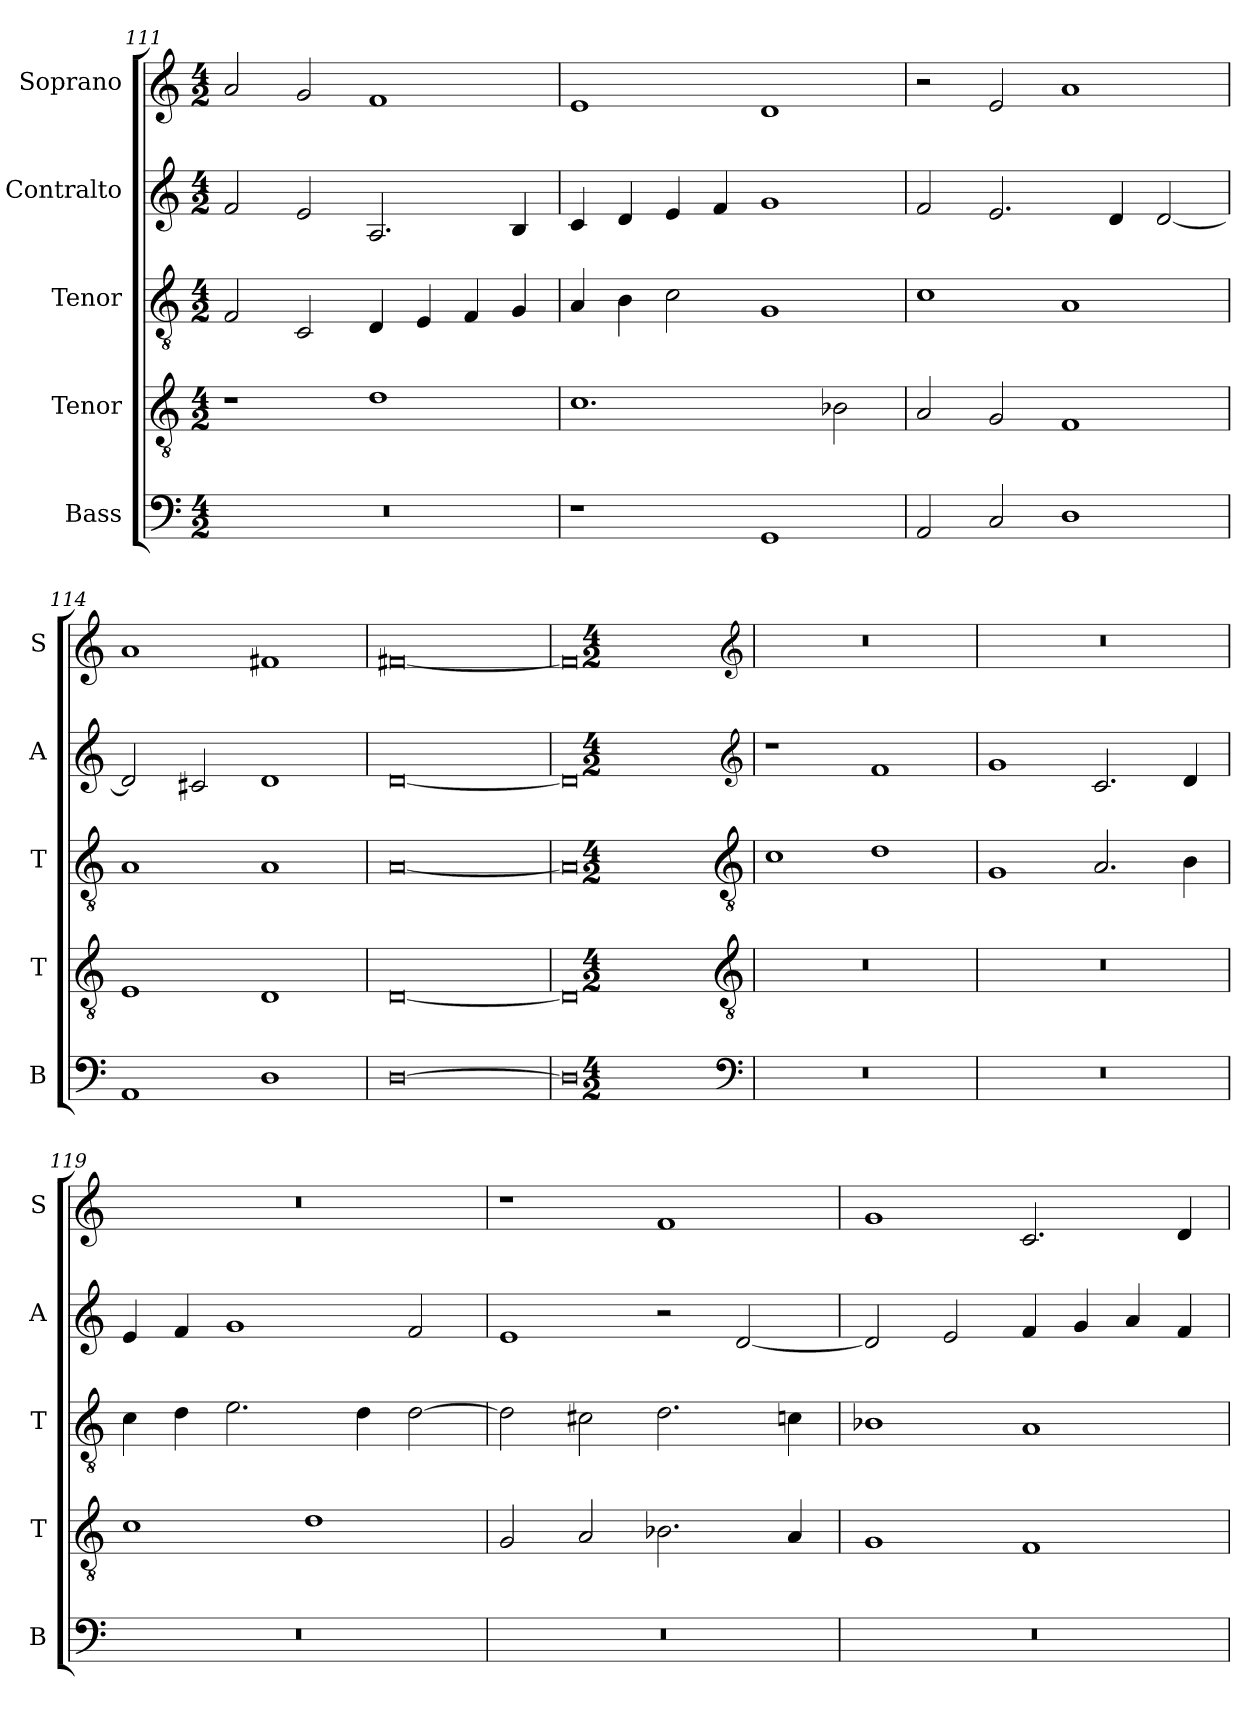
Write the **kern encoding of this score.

**kern	**kern	**kern	**kern	**kern
*part5	*part4	*part3	*part2	*part1
*staff5	*staff4	*staff3	*staff2	*staff1
*I"Bass	*I"Tenor	*I"Tenor	*I"Contralto	*I"Soprano
*I'B	*I'T	*I'T	*I'A	*I'S
*clefF4	*clefGv2	*clefGv2	*clefG2	*clefG2
*k[]	*k[]	*k[]	*k[]	*k[]
*D:dor	*D:dor	*D:dor	*D:dor	*D:dor
*M4/2	*M4/2	*M4/2	*M4/2	*M4/2
=111	=111	=111	=111	=111
0r	1r	2F	2f	2a
.	.	2C	2e	2g
.	1d	4D	2.A	1f
.	.	4E	.	.
.	.	4F	.	.
.	.	4G	4B	.
=112	=112	=112	=112	=112
1r	1.c	4A	4c	1e
.	.	4B	4d	.
.	.	2c	4e	.
.	.	.	4f	.
1GG	.	1G	1g	1d
.	2B-X	.	.	.
=113	=113	=113	=113	=113
2AA	2A	1c	2f	2r
2C	2G	.	2.e	2e
1D	1F	1A	.	1a
.	.	.	4d	.
.	.	.	[2d	.
=114	=114	=114	=114	=114
1AA	1E	1A	2d]	1a
.	.	.	2c#X	.
1D	1D	1A	1d	1f#X
=115	=115	=115	=115	=115
[0D	[0D	[0A	[0d	[0f#X
=116	=116	=116	=116	=116
0D]	0D]	0A]	0d]	0f#]
*clefF4	*clefGv2	*clefGv2	*clefG2	*clefG2
*k[]	*k[]	*k[]	*k[]	*k[]
*D:dor	*D:dor	*D:dor	*D:dor	*D:dor
*M4/2	*M4/2	*M4/2	*M4/2	*M4/2
=117	=117	=117	=117	=117
0r	0r	1c	1r	0r
.	.	1d	1f	.
=118	=118	=118	=118	=118
0r	0r	1G	1g	0r
.	.	2.A	2.c	.
.	.	4B	4d	.
=119	=119	=119	=119	=119
0r	1c	4c	4e	0r
.	.	4d	4f	.
.	.	2.e	1g	.
.	1d	.	.	.
.	.	4d	.	.
.	.	[2d	2f	.
=120	=120	=120	=120	=120
0r	2G	2d]	1e	1r
.	2A	2c#X	.	.
.	2.B-X	2.d	2r	1f
.	.	.	[2d	.
.	4A	4cn	.	.
=121	=121	=121	=121	=121
0r	1G	1B-X	2d]	1g
.	.	.	2e	.
.	1F	1A	4f	2.c
.	.	.	4g	.
.	.	.	4a	.
.	.	.	4f	4d
=	=	=	=	=
*-	*-	*-	*-	*-
